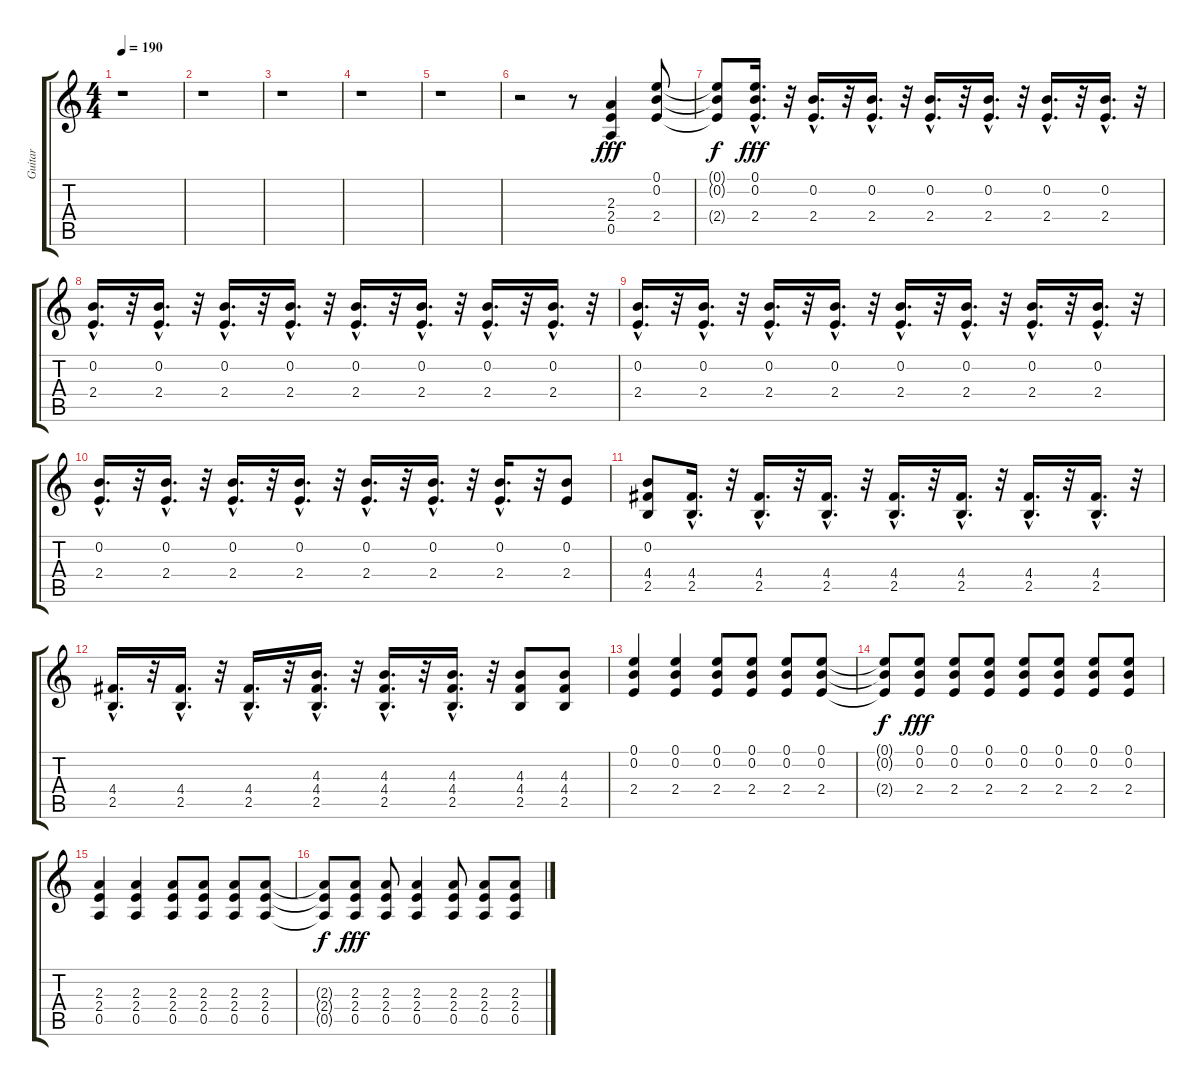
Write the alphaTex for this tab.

\track ("Guitar" "Guitar") {instrument distortionguitar}
\staff {score tabs}
\tuning (E4 B3 G3 D3 A2 E2) {hide}
\ts (4 4)
\tempo 190
\clef g2
\ks c
r.1{dy f} |
r.1 |
r.1 |
r.1 |
r.1 |
r.2 r.8 (2.3 2.4 0.5).4{dy fff} (0.1 0.2 2.4).8 |
(0.1{t} 0.2{t} 2.4{t}).8{dy f} (0.1{hac} 0.2{hac} 2.4{hac}).16{d dy fff} r.32 (0.2{hac} 2.4{hac}).16{d} r.32 (0.2{hac} 2.4{hac}).16{d} r.32 (0.2{hac} 2.4{hac}).16{d} r.32 (0.2{hac} 2.4{hac}).16{d} r.32 (0.2{hac} 2.4{hac}).16{d} r.32 (0.2{hac} 2.4{hac}).16{d} r.32 |
(0.2{hac} 2.4{hac}).16{d} r.32 (0.2{hac} 2.4{hac}).16{d} r.32 (0.2{hac} 2.4{hac}).16{d} r.32 (0.2{hac} 2.4{hac}).16{d} r.32 (0.2{hac} 2.4{hac}).16{d} r.32 (0.2{hac} 2.4{hac}).16{d} r.32 (0.2{hac} 2.4{hac}).16{d} r.32 (0.2{hac} 2.4{hac}).16{d} r.32 |
(0.2{hac} 2.4{hac}).16{d} r.32 (0.2{hac} 2.4{hac}).16{d} r.32 (0.2{hac} 2.4{hac}).16{d} r.32 (0.2{hac} 2.4{hac}).16{d} r.32 (0.2{hac} 2.4{hac}).16{d} r.32 (0.2{hac} 2.4{hac}).16{d} r.32 (0.2{hac} 2.4{hac}).16{d} r.32 (0.2{hac} 2.4{hac}).16{d} r.32 |
(0.2{hac} 2.4{hac}).16{d} r.32 (0.2{hac} 2.4{hac}).16{d} r.32 (0.2{hac} 2.4{hac}).16{d} r.32 (0.2{hac} 2.4{hac}).16{d} r.32 (0.2{hac} 2.4{hac}).16{d} r.32 (0.2{hac} 2.4{hac}).16{d} r.32 (0.2{hac} 2.4{hac}).16{d} r.32 (0.2 2.4).8 |
(0.2 4.4 2.5).8 (4.4{hac} 2.5{hac}).16{d} r.32 (4.4{hac} 2.5{hac}).16{d} r.32 (4.4{hac} 2.5{hac}).16{d} r.32 (4.4{hac} 2.5{hac}).16{d} r.32 (4.4{hac} 2.5{hac}).16{d} r.32 (4.4{hac} 2.5{hac}).16{d} r.32 (4.4{hac} 2.5{hac}).16{d} r.32 |
(4.4{hac} 2.5{hac}).16{d} r.32 (4.4{hac} 2.5{hac}).16{d} r.32 (4.4{hac} 2.5{hac}).16{d} r.32 (4.3{hac} 4.4{hac} 2.5{hac}).16{d} r.32 (4.3{hac} 4.4{hac} 2.5{hac}).16{d} r.32 (4.3{hac} 4.4{hac} 2.5{hac}).16{d} r.32 (4.3 4.4 2.5).8 (4.3 4.4 2.5).8 |
(0.1 0.2 2.4).4 (0.1 0.2 2.4).4 (0.1 0.2 2.4).8 (0.1 0.2 2.4).8 (0.1 0.2 2.4).8 (0.1 0.2 2.4).8 |
(0.1{t} 0.2{t} 2.4{t}).8{dy f} (0.1 0.2 2.4).8{dy fff} (0.1 0.2 2.4).8 (0.1 0.2 2.4).8 (0.1 0.2 2.4).8 (0.1 0.2 2.4).8 (0.1 0.2 2.4).8 (0.1 0.2 2.4).8 |
(2.3 2.4 0.5).4 (2.3 2.4 0.5).4 (2.3 2.4 0.5).8 (2.3 2.4 0.5).8 (2.3 2.4 0.5).8 (2.3 2.4 0.5).8 |
(2.3{t} 2.4{t} 0.5{t}).8{dy f} (2.3 2.4 0.5).8{dy fff} (2.3 2.4 0.5).8 (2.3 2.4 0.5).4 (2.3 2.4 0.5).8 (2.3 2.4 0.5).8 (2.3 2.4 0.5).8
